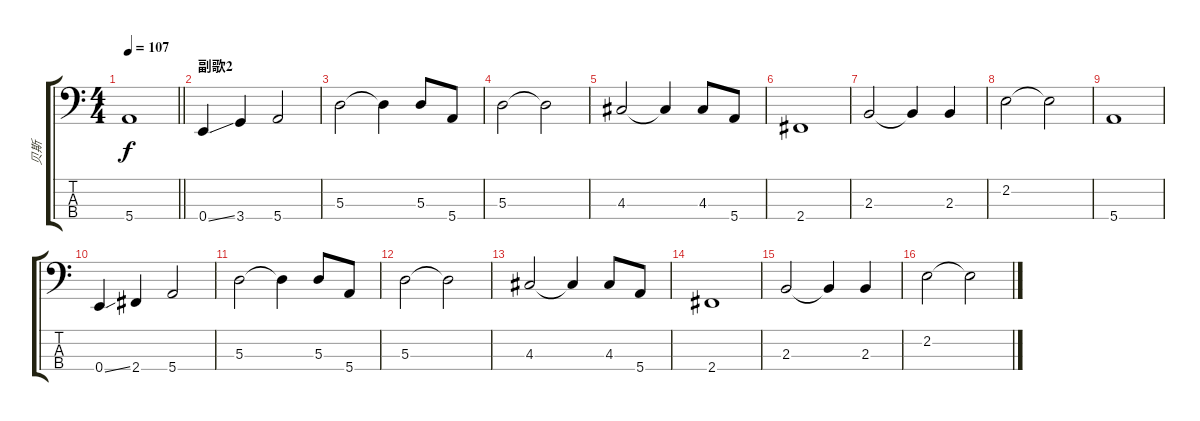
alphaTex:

\track ("贝斯" "贝斯") {instrument fretlessbass}
\staff {score tabs}
\tuning (G2 D2 A1 E1) {hide}
\ts (4 4)
\tempo 107
\clef f4
\barLineRight lightlight
\ks c
5.4.1{dy f} |
\section ("" "副歌2")
0.4{ss}.4 3.4.4 5.4.2 |
5.3.2 5.3{t}.4 5.3.8 5.4.8 |
5.3.2 5.3{t}.2 |
4.3.2 4.3{t}.4 4.3.8 5.4.8 |
2.4.1 |
2.3.2 2.3{t}.4 2.3.4 |
2.2.2 2.2{t}.2 |
5.4.1 |
0.4{ss}.4 2.4.4 5.4.2 |
5.3.2 5.3{t}.4 5.3.8 5.4.8 |
5.3.2 5.3{t}.2 |
4.3.2 4.3{t}.4 4.3.8 5.4.8 |
2.4.1 |
2.3.2 2.3{t}.4 2.3.4 |
2.2.2 2.2{t}.2
